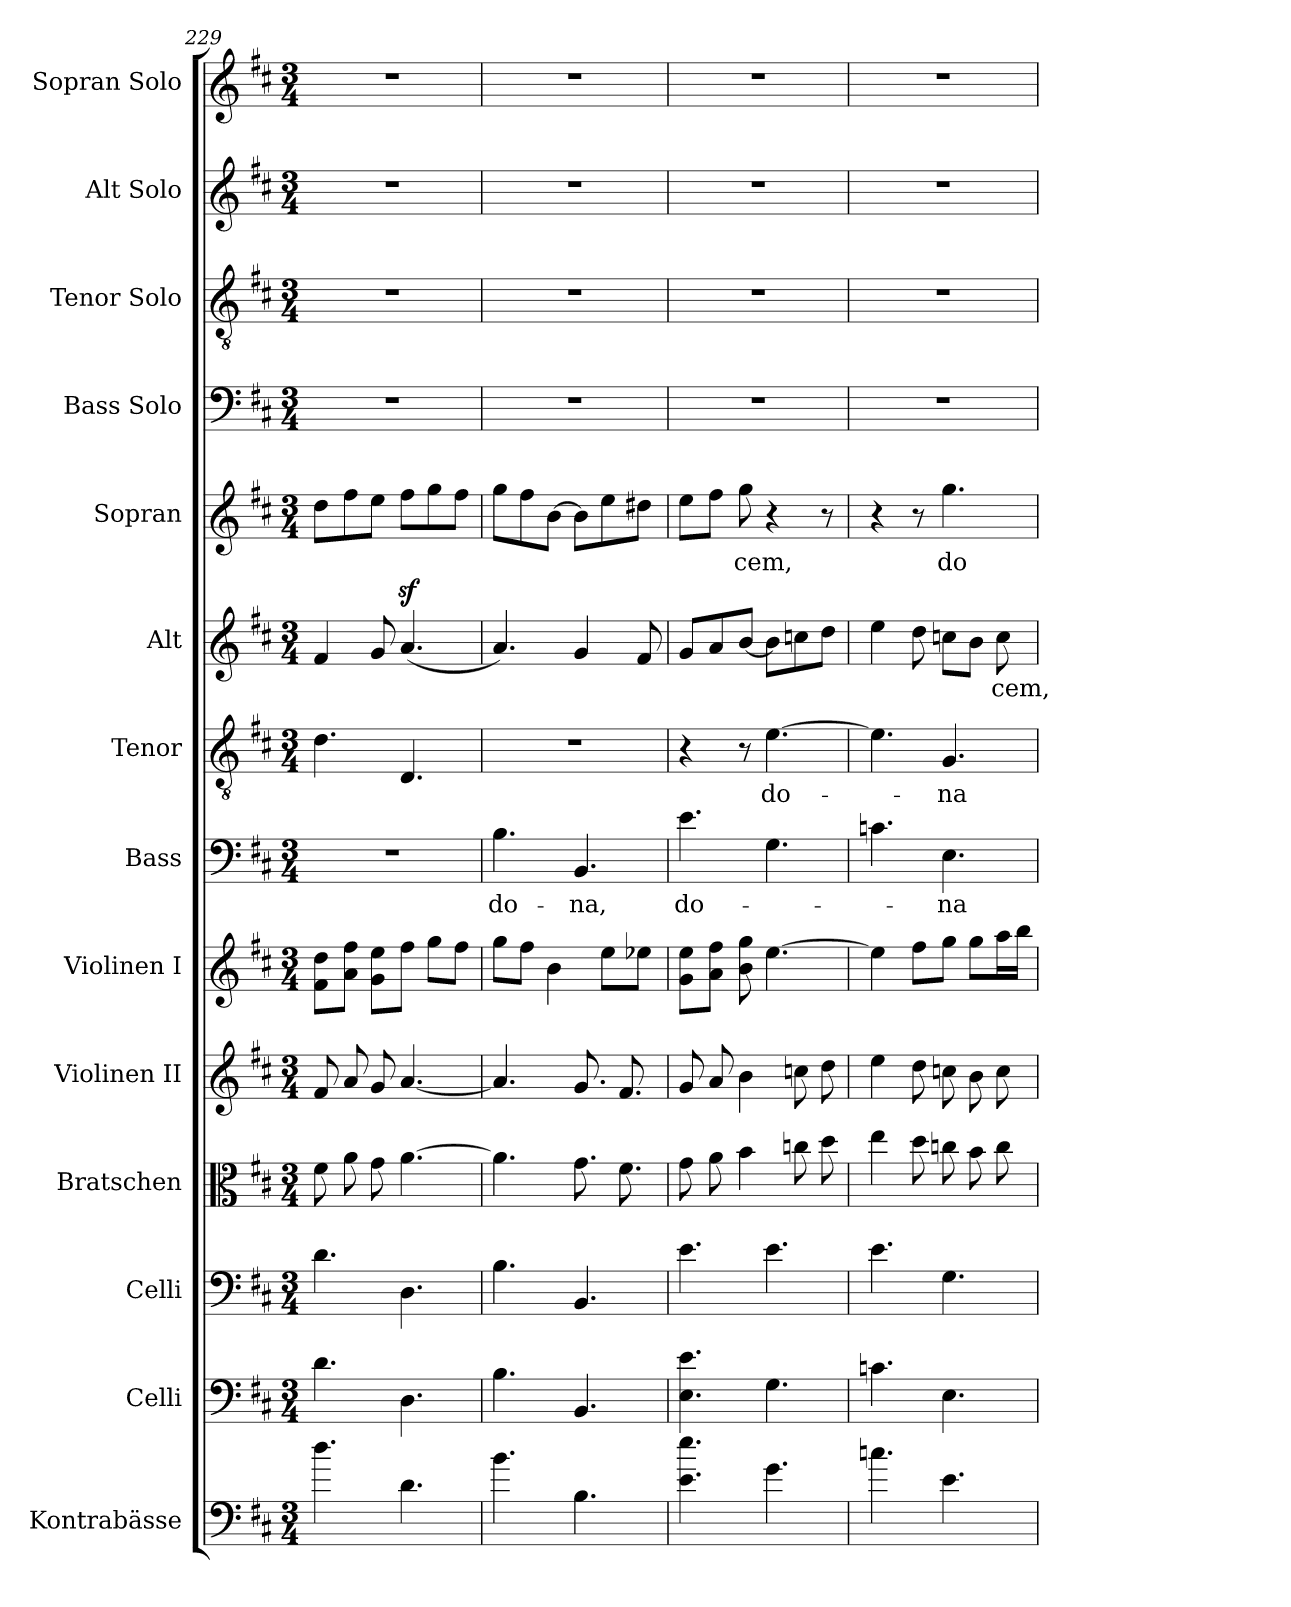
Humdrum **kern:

**kern	**kern	**kern	**kern	**kern	**kern	**kern	**text	**kern	**text	**kern	**text	**kern	**text	**kern	**kern	**kern	**kern
*part14	*part13	*part12	*part11	*part10	*part9	*part8	*part8	*part7	*part7	*part6	*part6	*part5	*part5	*part4	*part3	*part2	*part1
*staff14	*staff13	*staff12	*staff11	*staff10	*staff9	*staff8	*staff8	*staff7	*staff7	*staff6	*staff6	*staff5	*staff5	*staff4	*staff3	*staff2	*staff1
*I"Kontrabässe	*I"Celli	*I"Celli	*I"Bratschen	*I"Violinen II	*I"Violinen I	*I"Bass	*	*I"Tenor	*	*I"Alt	*	*I"Sopran	*	*I"Bass Solo	*I"Tenor Solo	*I"Alt Solo	*I"Sopran Solo
*	*I'Cl.	*	*	*	*I'Vl.	*I'B.	*	*I'T.	*	*I'A.	*	*I'S.	*	*I'B.S.	*I'T.S.	*I'A.S.	*I'S.S.
*clefF4	*clefF4	*clefF4	*clefC3	*clefG2	*clefG2	*clefF4	*	*clefGv2	*	*clefG2	*	*clefG2	*	*clefF4	*clefGv2	*clefG2	*clefG2
*ITrd7c12	*	*	*	*	*	*	*	*	*	*	*	*	*	*	*	*	*
*k[f#c#]	*k[f#c#]	*k[f#c#]	*k[f#c#]	*k[f#c#]	*k[f#c#]	*k[f#c#]	*	*k[f#c#]	*	*k[f#c#]	*	*k[f#c#]	*	*k[f#c#]	*k[f#c#]	*k[f#c#]	*k[f#c#]
*	*D:	*D:	*D:	*D:	*D:	*D:	*	*D:	*	*D:	*	*D:	*	*D:	*D:	*D:	*D:
*M3/4	*M3/4	*M3/4	*M3/4	*M3/4	*M3/4	*M3/4	*	*M3/4	*	*M3/4	*	*M3/4	*	*M3/4	*M3/4	*M3/4	*M3/4
=229	=229	=229	=229	=229	=229	=229	=229	=229	=229	=229	=229	=229	=229	=229	=229	=229	=229
4.d\	4.d\	4.d\	8f#\	8f#/	8f#\ 8dd\L	2.r	.	4.d\	.	4f#/	.	8dd\L	.	2.r	2.r	2.r	2.r
.	.	.	8a\	8a/	8a\ 8ff#\J	.	.	.	.	.	.	8ff#\	.	.	.	.	.
.	.	.	8g\	8g/	8g\ 8ee\L	.	.	.	.	8g/	.	8ee\J	.	.	.	.	.
4.D\	4.D\	4.D\	[4.a\	[4.a/	8ff#\J	.	.	4.D/	.	(<4.az>/	.	8ff#\L	.	.	.	.	.
.	.	.	.	.	8gg\L	.	.	.	.	.	.	8gg\	.	.	.	.	.
.	.	.	.	.	8ff#\J	.	.	.	.	.	.	8ff#\J	.	.	.	.	.
=230	=230	=230	=230	=230	=230	=230	=230	=230	=230	=230	=230	=230	=230	=230	=230	=230	=230
!	!	!	!	!	!	!	!LO:LY:b	!	!	!	!	!	!	!	!	!	!
4.B\	4.B\	4.B\	4.a\]	4.a/]	8gg\L	4.B\	-do-	2.r	.	4.a/)	.	8gg\L	.	2.r	2.r	2.r	2.r
.	.	.	.	.	8ff#\J	.	.	.	.	.	.	8ff#\	.	.	.	.	.
.	.	.	.	.	4b\	.	.	.	.	.	.	[8b\J	.	.	.	.	.
!	!	!	!	!	!	!	!LO:LY:b	!	!	!	!	!	!	!	!	!	!
4.BB\	4.BB/	4.BB/	8.g\	8.g/	.	4.BB/	na,	.	.	4g/	.	8b\L]	.	.	.	.	.
.	.	.	.	.	8ee\L	.	.	.	.	.	.	8ee\	.	.	.	.	.
.	.	.	8.f#\	8.f#/	.	.	.	.	.	.	.	.	.	.	.	.	.
.	.	.	.	.	8ee-X\J	.	.	.	.	8f#/	.	8dd#X\J	.	.	.	.	.
=231	=231	=231	=231	=231	=231	=231	=231	=231	=231	=231	=231	=231	=231	=231	=231	=231	=231
!	!	!	!	!	!	!	!LO:LY:b	!	!	!	!	!	!	!	!	!	!
4.E\ 4.e\	4.E\ 4.e\	4.e\	8g\	8g/	8g\ 8ee\L	4.e\	-do-	4r	.	8g/L	.	8ee\L	.	2.r	2.r	2.r	2.r
.	.	.	8a\	8a/	8a\ 8ff#\J	.	.	.	.	8a/	.	8ff#\J	.	.	.	.	.
!	!	!	!	!	!	!	!	!	!	!	!	!	!LO:LY:b	!	!	!	!
.	.	.	4b\	4b\	8b\ 8gg\	.	.	8r	.	[8b/J	.	8gg\	cem,	.	.	.	.
!	!	!	!	!	!	!	!	!	!LO:LY:b	!	!	!	!	!	!	!	!
4.G\	4.G\	4.e\	.	.	[4.ee\	4.G\	.	[4.e\	do-	8b\L]	.	4r	.	.	.	.	.
.	.	.	8ccn\	8ccn\	.	.	.	.	.	8ccn\	.	.	.	.	.	.	.
.	.	.	8dd\	8dd\	.	.	.	.	.	8dd\J	.	8r	.	.	.	.	.
=232	=232	=232	=232	=232	=232	=232	=232	=232	=232	=232	=232	=232	=232	=232	=232	=232	=232
4.cn\	4.cn\	4.e\	4ee\	4ee\	4ee\]	4.cn\	.	4.e\]	.	4ee\	.	4r	.	2.r	2.r	2.r	2.r
.	.	.	8dd\	8dd\	8ff#\L	.	.	.	.	8dd\	.	8r	.	.	.	.	.
!	!	!	!	!	!	!	!LO:LY:b	!	!LO:LY:b	!	!	!	!LO:LY:b	!	!	!	!
4.E\	4.E\	4.G\	8ccn\	8ccn\	8gg\J	4.E\	na	4.G/	-na	8ccn\L	.	4.gg\	-do-	.	.	.	.
.	.	.	8b\	8b\	8gg\L	.	.	.	.	8b\J	.	.	.	.	.	.	.
!	!	!	!	!	!	!	!	!	!	!	!LO:LY:b	!	!	!	!	!	!
.	.	.	8cc\	8cc\	16aa\L	.	.	.	.	8cc\	cem,	.	.	.	.	.	.
.	.	.	.	.	16bb\JJ	.	.	.	.	.	.	.	.	.	.	.	.
=	=	=	=	=	=	=	=	=	=	=	=	=	=	=	=	=	=
*-	*-	*-	*-	*-	*-	*-	*-	*-	*-	*-	*-	*-	*-	*-	*-	*-	*-
